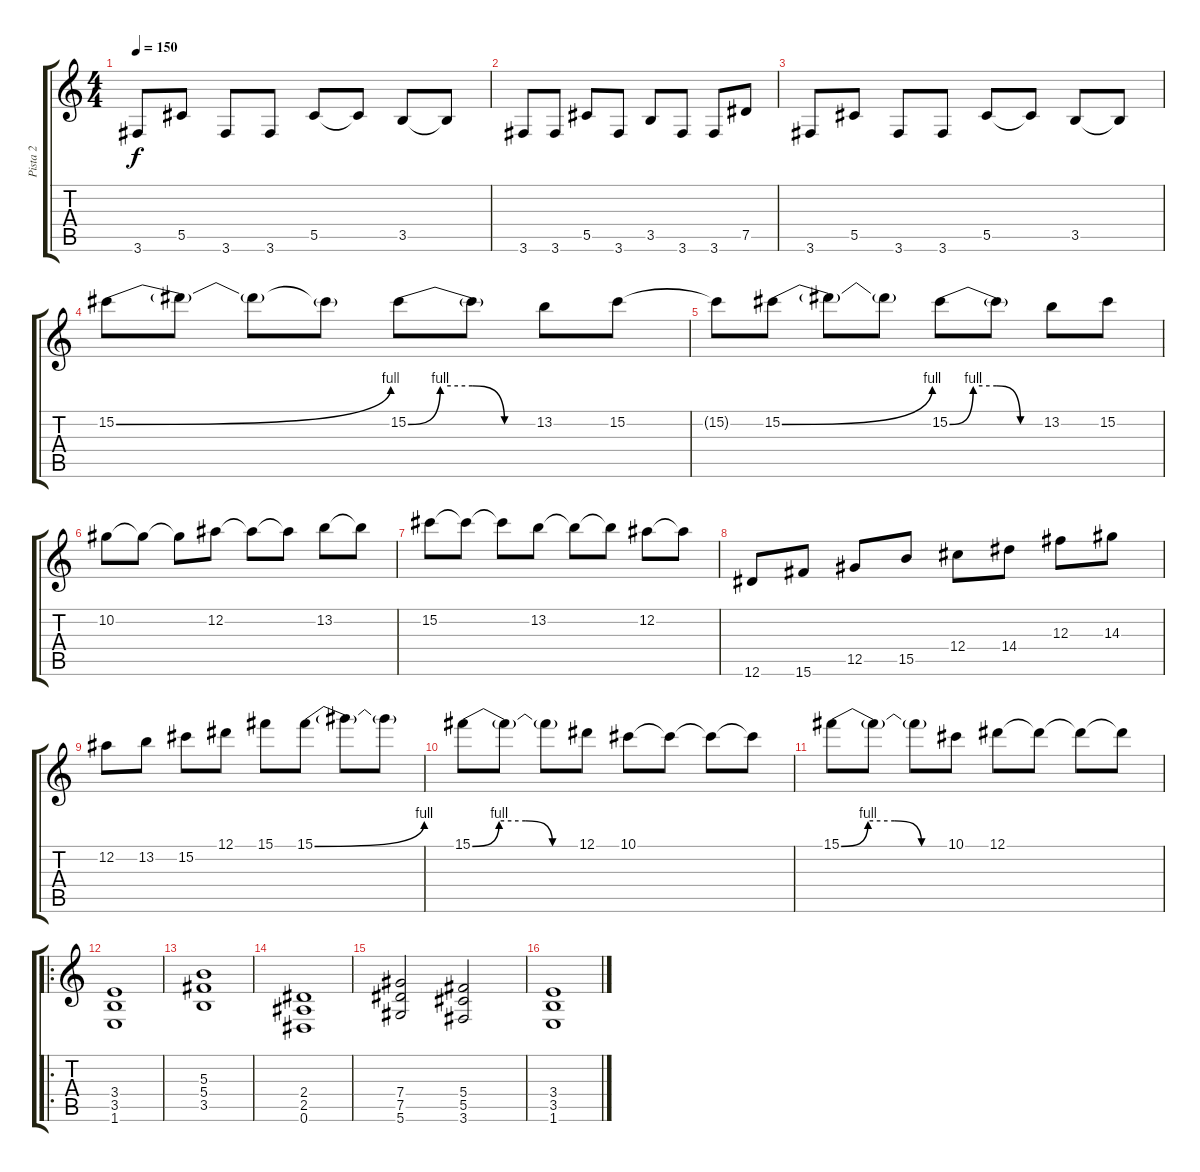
\track ("Pista 2" "Pista 2") {instrument distortionguitar}
\staff {score tabs}
\tuning (Eb4 Bb3 Gb3 Db3 Ab2 Eb2) {hide}
\ts (4 4)
\tempo 150
\clef g2
\ks c
3.6.8{dy f} 5.5.8 3.6.8 3.6.8 5.5.8 5.5{t}.8 3.5.8 3.5{t}.8 |
3.6.8 3.6.8 5.5.8 3.6.8 3.5.8 3.6.8 3.6.8 7.5.8 |
3.6.8 5.5.8 3.6.8 3.6.8 5.5.8 5.5{t}.8 3.5.8 3.5{t}.8 |
15.2{be (bend 0 0 60 4)}.8 15.2{t}.8 15.2{t}.8 15.2{t}.8 15.2{be (custom 0 0 15 4 30 4 45 0 60 0)}.8 15.2{t}.8 13.2.8 15.2.8 |
15.2{t}.8 15.2{be (bend 0 0 60 4)}.8 15.2{t}.8 15.2{t}.8 15.2{be (custom 0 0 15 4 30 4 45 0 60 0)}.8 15.2{t}.8 13.2.8 15.2.8 |
10.2.8 10.2{t}.8 10.2{t}.8 12.2.8 12.2{t}.8 12.2{t}.8 13.2.8 13.2{t}.8 |
15.2.8 15.2{t}.8 15.2{t}.8 13.2.8 13.2{t}.8 13.2{t}.8 12.2.8 12.2{t}.8 |
12.6.8 15.6.8 12.5.8 15.5.8 12.4.8 14.4.8 12.3.8 14.3.8 |
12.2.8 13.2.8 15.2.8 12.1.8 15.1.8 15.1{be (bend 0 0 60 4)}.8 15.1{t}.8 15.1{t}.8 |
15.1{be (custom 0 0 15 4 30 4 45 0 60 0)}.8 15.1{t}.8 15.1{t}.8 12.1.8 10.1.8 10.1{t}.8 10.1{t}.8 10.1{t}.8 |
15.1{be (custom 0 0 15 4 30 4 45 0 60 0)}.8 15.1{t}.8 15.1{t}.8 10.1.8 12.1.8 12.1{t}.8 12.1{t}.8 12.1{t}.8 |
\ro
(3.4 3.5 1.6).1 |
(5.3 5.4 3.5).1 |
(2.4 2.5 0.6).1 |
(7.4 7.5 5.6).2 (5.4 5.5 3.6).2 |
(3.4 3.5 1.6).1
